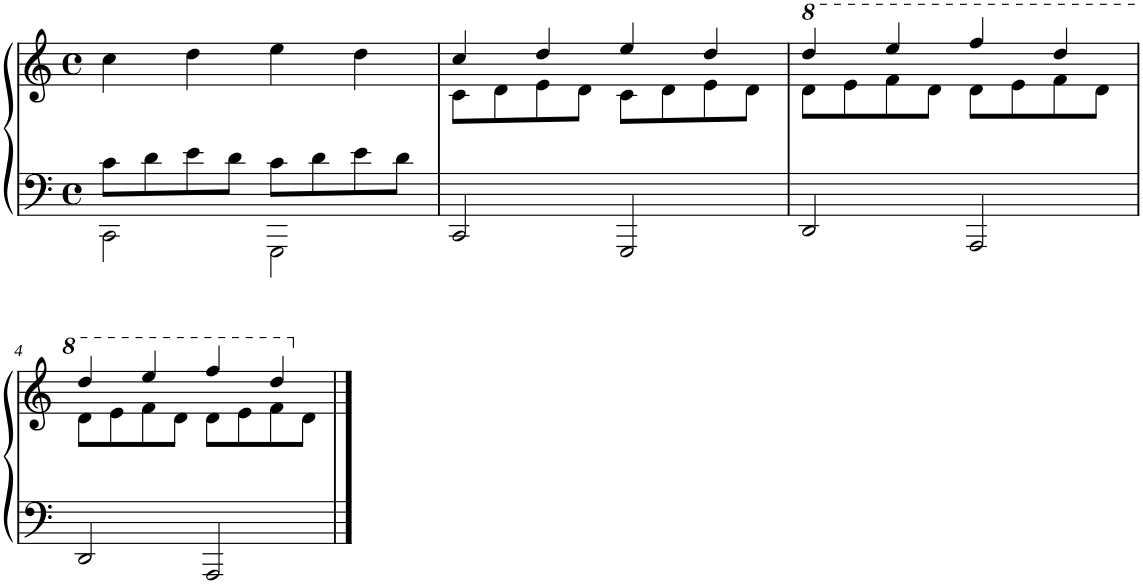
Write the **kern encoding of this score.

**kern	**kern
*part1	*part1
*staff2	*staff1
*I"Piano	*
*I'Pno	*
*clefF4	*clefG2
*k[]	*k[]
*M4/4	*M4/4
*met(c)	*met(c)
=1	=1
*^	*
2CC\	8c\L	4cc\
.	8d\	.
.	8e\	4dd\
.	8d\J	.
2GGG\	8c\L	4ee\
.	8d\	.
.	8e\	4dd\
.	8d\J	.
*v	*v	*
=2	=2
*	*^
2CC/	4cc/	8c\L
.	.	8d\
.	4dd/	8e\
.	.	8d\J
2GGG/	4ee/	8c\L
.	.	8d\
.	4dd/	8e\
.	.	8d\J
=3	=3	=3
*	*8va	*
2DD/	4ddd/	8d\L
.	.	8e\
.	4eee/	8f\
.	.	8d\J
2AAA/	4fff/	8d\L
.	.	8e\
.	4ddd/	8f\
.	.	8d\J
!!LO:LB:g=z	!!
=4	=4	=4
2DD/	4ddd/	8d\L
.	.	8e\
.	4eee/	8f\
.	.	8d\J
2AAA/	4fff/	8d\L
.	.	8e\
.	4ddd/	8f\
.	.	8d\J
*	*X8va	*
*	*v	*v
==	==
*-	*-
